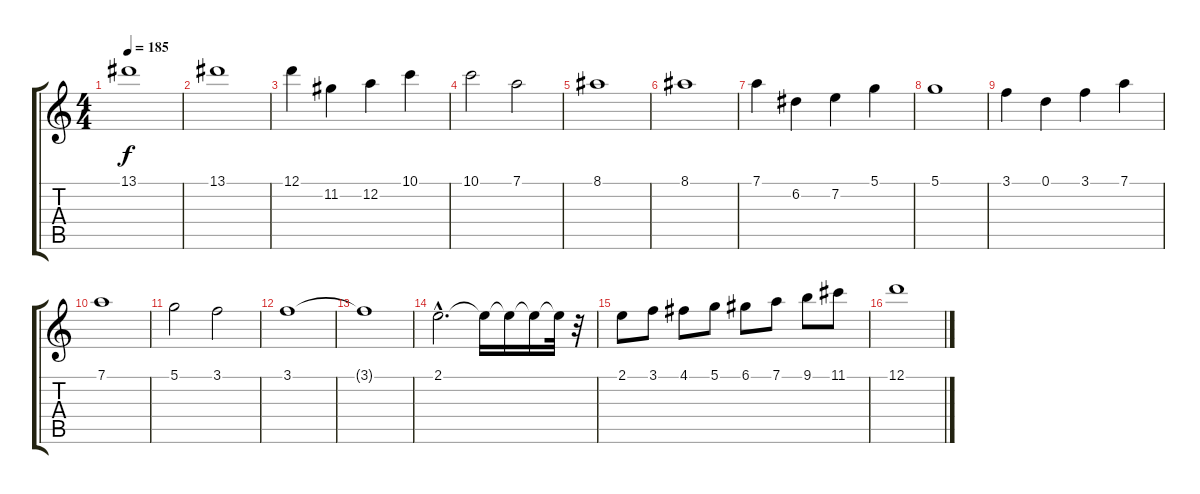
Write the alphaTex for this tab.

\track "" {instrument overdrivenguitar}
\staff {score tabs}
\tuning (D4 A3 F3 C3 G2 D2) {hide}
\ts (4 4)
\tempo 185
\clef g2
\ks c
13.1.1{dy f} |
13.1.1 |
12.1.4 11.2.4 12.2.4 10.1.4 |
10.1.2 7.1.2 |
8.1.1 |
8.1.1 |
7.1.4 6.2.4 7.2.4 5.1.4 |
5.1.1 |
3.1.4 0.1.4 3.1.4 7.1.4 |
7.1.1 |
5.1.2 3.1.2 |
3.1.1 |
3.1{t}.1 |
2.1{hac}.2{d} 2.1{t}.16 2.1{t}.16 2.1{t}.16 2.1{t}.32 r.32 |
2.1.8 3.1.8 4.1.8 5.1.8 6.1.8 7.1.8 9.1.8 11.1.8 |
12.1.1
